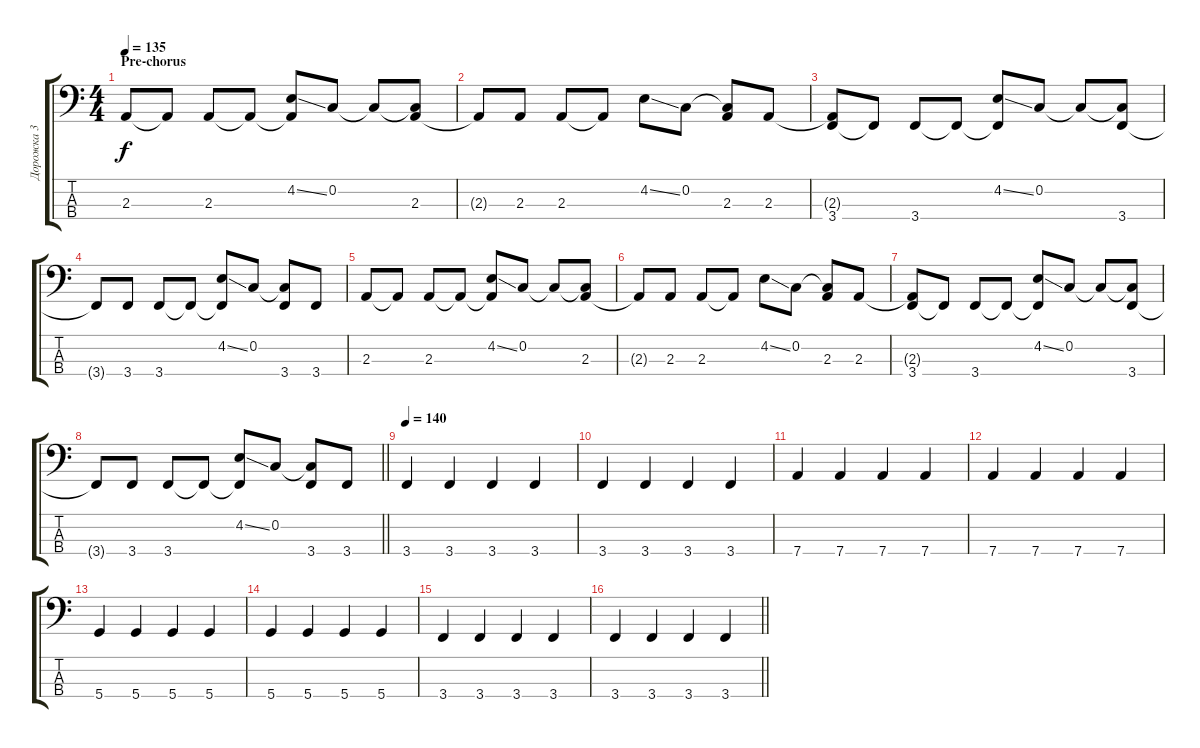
\track ("Дорожка 3" "Дорожка 3") {instrument electricbassfinger}
\staff {score tabs}
\tuning (F2 C2 G1 D1) {hide}
\ts (4 4)
\section ("" "Pre-chorus")
\tempo 135
\clef f4
\ks c
2.3.8{dy f} 2.3{t}.8 2.3.8 2.3{t}.8 (4.2{ss} 2.3{t}).8 0.2.8 0.2{t}.8 (0.2{t} 2.3).8 |
2.3{t}.8 2.3.8 2.3.8 2.3{t}.8 4.2{ss}.8 0.2.8 (0.2{t} 2.3).8 2.3.8 |
(2.3{t} 3.4).8 3.4{t}.8 3.4.8 3.4{t}.8 (4.2{ss} 3.4{t}).8 0.2.8 0.2{t}.8 (0.2{t} 3.4).8 |
3.4{t}.8 3.4.8 3.4.8 3.4{t}.8 (4.2{ss} 3.4{t}).8 0.2.8 (0.2{t} 3.4).8 3.4.8 |
2.3.8 2.3{t}.8 2.3.8 2.3{t}.8 (4.2{ss} 2.3{t}).8 0.2.8 0.2{t}.8 (0.2{t} 2.3).8 |
2.3{t}.8 2.3.8 2.3.8 2.3{t}.8 4.2{ss}.8 0.2.8 (0.2{t} 2.3).8 2.3.8 |
(2.3{t} 3.4).8 3.4{t}.8 3.4.8 3.4{t}.8 (4.2{ss} 3.4{t}).8 0.2.8 0.2{t}.8 (0.2{t} 3.4).8 |
\barLineRight lightlight
3.4{t}.8 3.4.8 3.4.8 3.4{t}.8 (4.2{ss} 3.4{t}).8 0.2.8 (0.2{t} 3.4).8 3.4.8 |
\tempo 140
3.4.4 3.4.4 3.4.4 3.4.4 |
3.4.4 3.4.4 3.4.4 3.4.4 |
7.4.4 7.4.4 7.4.4 7.4.4 |
7.4.4 7.4.4 7.4.4 7.4.4 |
5.4.4 5.4.4 5.4.4 5.4.4 |
5.4.4 5.4.4 5.4.4 5.4.4 |
3.4.4 3.4.4 3.4.4 3.4.4 |
\barLineRight lightlight
3.4.4 3.4.4 3.4.4 3.4.4
